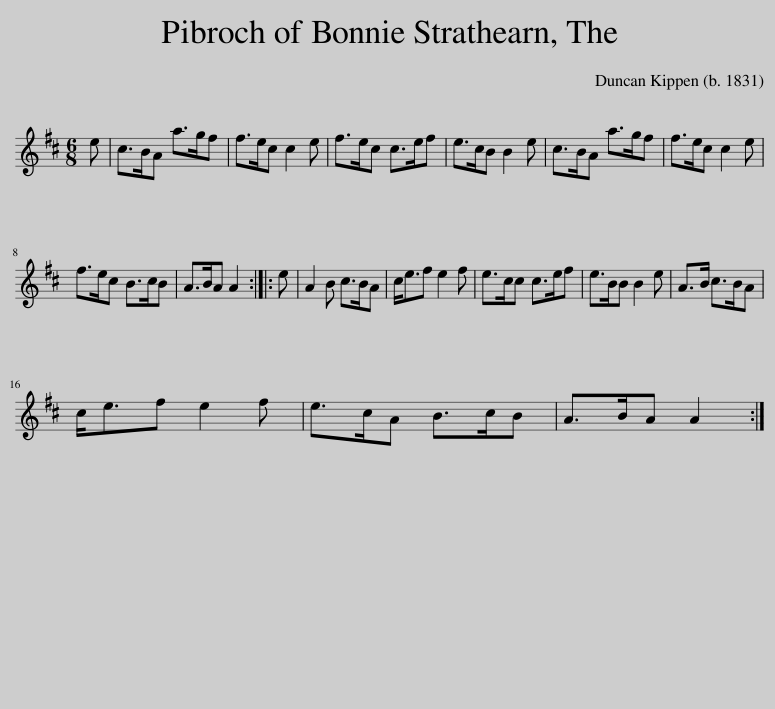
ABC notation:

X:1
L:1/8
M:6/8
I:linebreak $
K:D
V:1 treble
V:1
 e | c>BA a>gf | f>ec c2 e | f>ec c>ef | e>cB B2 e | %5
 c>BA a>gf | f>ec c2 e |$ f>ec B>cB | A>BA A2 :: e | %10
 A2 B c>BA | c<ef e2 f | e>cc c>ef | e>BB B2 e | A>B c>BA |$ %15
 c<ef e2 f | e>cA B>cB | A>BA A2 :| %18
